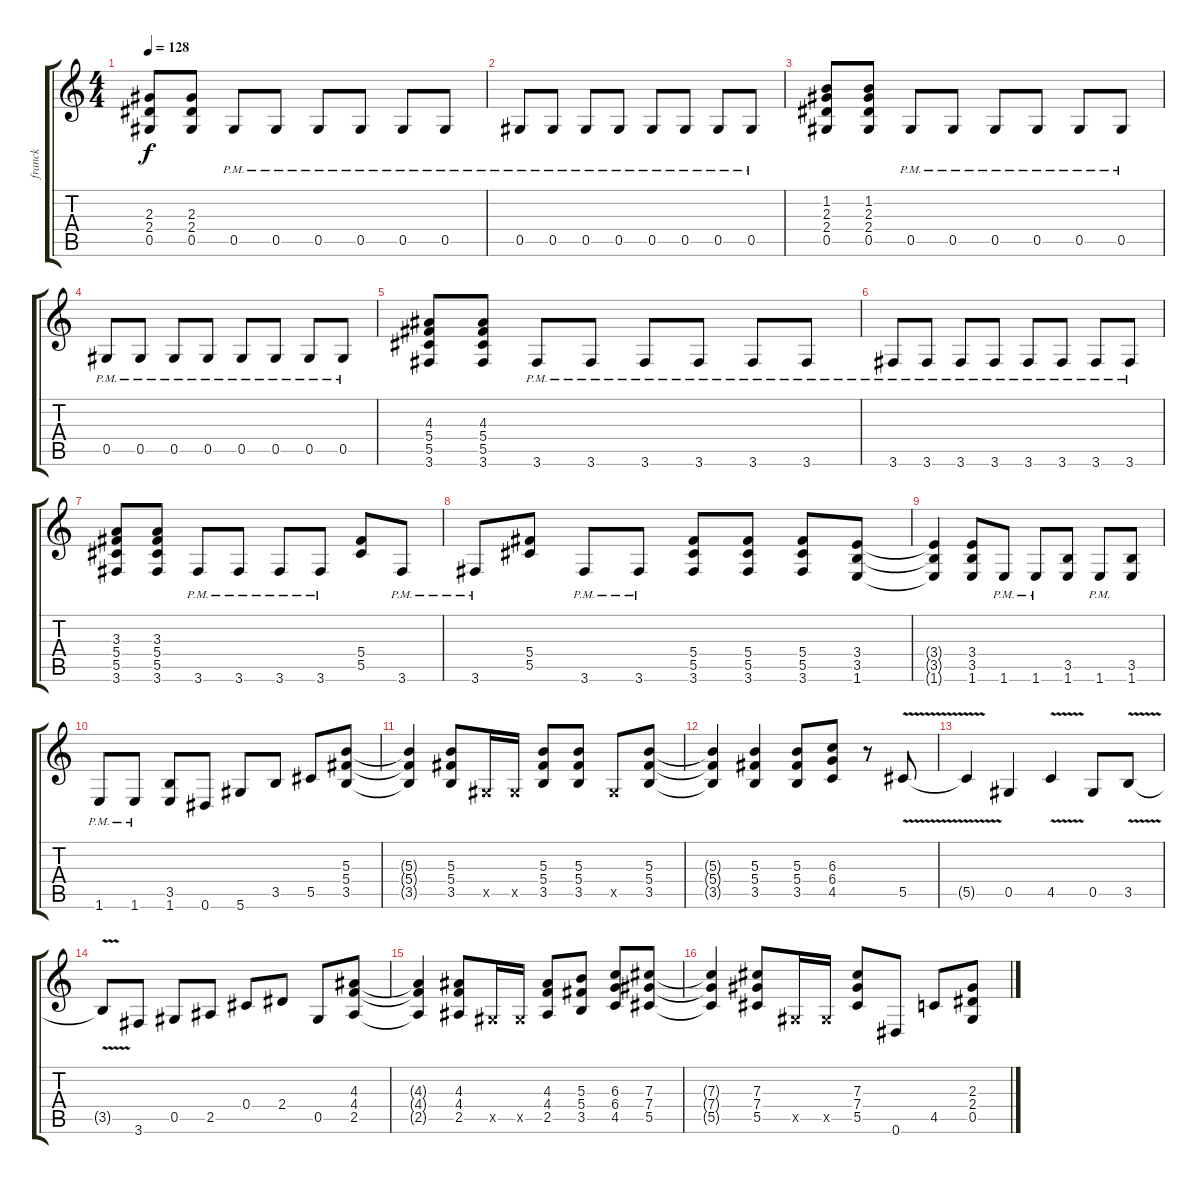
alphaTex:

\track ("franck" "franck") {instrument distortionguitar}
\staff {score tabs}
\tuning (Eb4 Bb3 Gb3 Db3 Ab2 Eb2) {hide}
\ts (4 4)
\tempo 128
\clef g2
\ks c
(2.3 2.4 0.5).8{dy f} (2.3 2.4 0.5).8 0.5{pm}.8 0.5{pm}.8 0.5{pm}.8 0.5{pm}.8 0.5{pm}.8 0.5{pm}.8 |
0.5{pm}.8 0.5{pm}.8 0.5{pm}.8 0.5{pm}.8 0.5{pm}.8 0.5{pm}.8 0.5{pm}.8 0.5{pm}.8 |
(1.2 2.3 2.4 0.5).8 (1.2 2.3 2.4 0.5).8 0.5{pm}.8 0.5{pm}.8 0.5{pm}.8 0.5{pm}.8 0.5{pm}.8 0.5{pm}.8 |
0.5{pm}.8 0.5{pm}.8 0.5{pm}.8 0.5{pm}.8 0.5{pm}.8 0.5{pm}.8 0.5{pm}.8 0.5{pm}.8 |
(4.3 5.4 5.5 3.6).8 (4.3 5.4 5.5 3.6).8 3.6{pm}.8 3.6{pm}.8 3.6{pm}.8 3.6{pm}.8 3.6{pm}.8 3.6{pm}.8 |
3.6{pm}.8 3.6{pm}.8 3.6{pm}.8 3.6{pm}.8 3.6{pm}.8 3.6{pm}.8 3.6{pm}.8 3.6{pm}.8 |
(3.3 5.4 5.5 3.6).8 (3.3 5.4 5.5 3.6).8 3.6{pm}.8 3.6{pm}.8 3.6{pm}.8 3.6{pm}.8 (5.4 5.5).8 3.6{pm}.8 |
3.6{pm}.8 (5.4 5.5).8 3.6{pm}.8 3.6{pm}.8 (5.4 5.5 3.6).8 (5.4 5.5 3.6).8 (5.4 5.5 3.6).8 (3.4 3.5 1.6).8 |
(3.4{t} 3.5{t} 1.6{t}).4 (3.4 3.5 1.6).8 1.6{pm}.8 1.6{pm}.8 (3.5 1.6).8 1.6{pm}.8 (3.5 1.6).8 |
1.6{pm}.8 1.6{pm}.8 (3.5 1.6).8 0.6.8 5.6.8 3.5.8 5.5.8 (5.3 5.4 3.5).8 |
(5.3{t} 5.4{t} 3.5{t}).4 (5.3 5.4 3.5).8 0.5{x}.16 0.5{x}.16 (5.3 5.4 3.5).8 (5.3 5.4 3.5).8 0.5{x}.8 (5.3 5.4 3.5).8 |
(5.3{t} 5.4{t} 3.5{t}).4 (5.3 5.4 3.5).4 (5.3 5.4 3.5).8 (6.3 6.4 4.5).8 r.8 5.5{v}.8 |
5.5{t}.4 0.5.4 4.5{v}.4 0.5.8 3.5{v}.8 |
3.5{t}.8 3.6.8 0.5.8 2.5.8 0.4.8 2.4.8 0.5.8 (4.3 4.4 2.5).8 |
(4.3{t} 4.4{t} 2.5{t}).4 (4.3 4.4 2.5).8 0.5{x}.16 0.5{x}.16 (4.3 4.4 2.5).8 (5.3 5.4 3.5).8 (6.3 6.4 4.5).8 (7.3 7.4 5.5).8 |
(7.3{t} 7.4{t} 5.5{t}).4 (7.3 7.4 5.5).8 0.5{x}.16 0.5{x}.16 (7.3 7.4 5.5).8 0.6.8 4.5.8 (2.3 2.4 0.5).8
